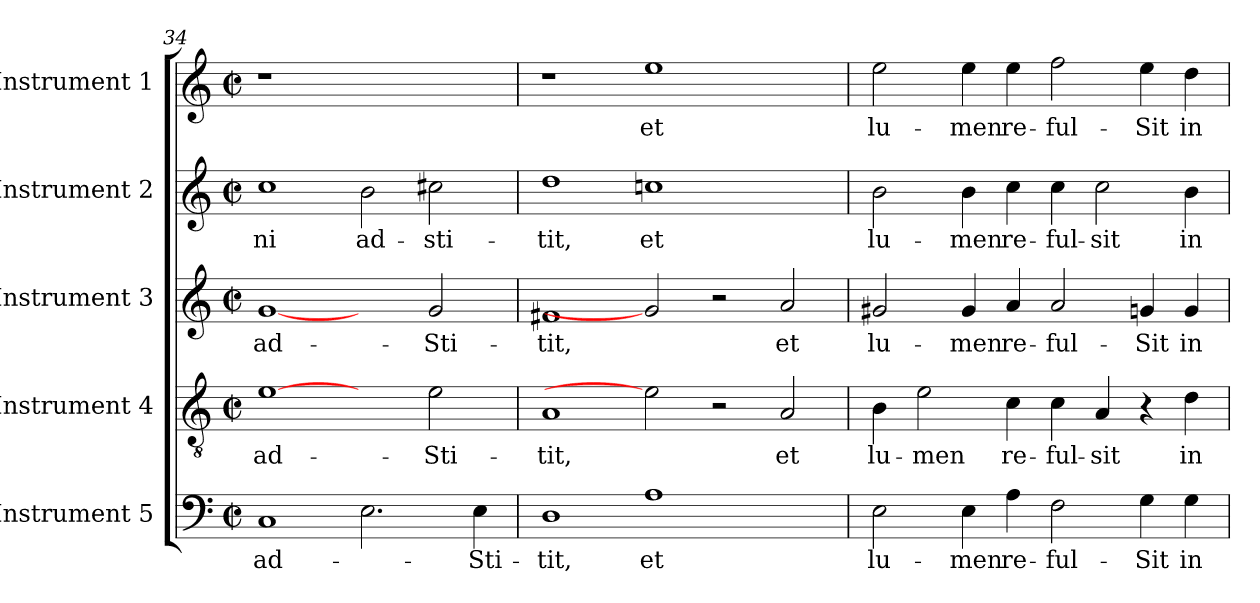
**kern	**text	**kern	**text	**kern	**text	**kern	**text	**kern	**text
*part5	*part5	*part4	*part4	*part3	*part3	*part2	*part2	*part1	*part1
*staff5	*staff5	*staff4	*staff4	*staff3	*staff3	*staff2	*staff2	*staff1	*staff1
*I"Instrument 5	*	*I"Instrument 4	*	*I"Instrument 3	*	*I"Instrument 2	*	*I"Instrument 1	*
!!LO:PB:g=z
*clefF4	*	*clefGv2	*	*clefG2	*	*clefG2	*	*clefG2	*
*M2/2	*	*M2/2	*	*M2/2	*	*M2/2	*	*M2/2	*
*met(c|)	*	*met(c|)	*	*met(c|)	*	*met(c|)	*	*met(c|)	*
=34	=34	=34	=34	=34	=34	=34	=34	=34	=34
!	!LO:LY:b:cj	!	!LO:LY:b:cj	!	!LO:LY:b:cj	!	!LO:LY:b:cj	!	!
1C	ad-	[1e	ad-	[1g	ad-	1cc	-ni	1r	.
!	!	!	!	!	!	!	!LO:LY:b	!	!
2.E\	.	2ryy	.	2ryy	.	2b\	ad-	1ryy	.
!	!	!	!LO:LY:b:cj	!	!LO:LY:b	!	!LO:LY:b:rj	!	!
.	.	2e\	-Sti-	2g/	-Sti-	2cc#X\	-sti-	.	.
!	!LO:LY:b:cj	!	!	!	!	!	!	!	!
4E\	-Sti-	.	.	.	.	.	.	.	.
=35	=35	=35	=35	=35	=35	=35	=35	=35	=35
!	!LO:LY:b:cj	!	!LO:LY:b:cj	!	!LO:LY:b:cj	!	!LO:LY:b:cj	!	!
1D	-tit,	1A	-tit,	1f#X	-tit,	1dd	-tit,	1r	.
!	!LO:LY:b:cj	!	!	!	!	!	!LO:LY:b:cj	!	!LO:LY:b:cj
1A	et	2e]	.	2g]	.	1ccn	et	1ee	et
.	.	2r	.	2r	.	.	.	.	.
!	!	!	!LO:LY:b:cj	!	!LO:LY:b:cj	!	!	!	!
2ryy	.	2A/	et	2a/	et	2ryy	.	2ryy	.
=36	=36	=36	=36	=36	=36	=36	=36	=36	=36
!	!LO:LY:b:cj	!	!LO:LY:b	!	!LO:LY:b:cj	!	!LO:LY:b:cj	!	!LO:LY:b:cj
2E\	lu-	4B\	lu-	2g#X/	lu-	2b\	lu-	2ee\	lu-
!	!	!	!LO:LY:b:cj	!	!	!	!	!	!
.	.	2e\	-men	.	.	.	.	.	.
!	!LO:LY:b:cj	!	!	!	!LO:LY:b:cj	!	!LO:LY:b:cj	!	!LO:LY:b:cj
4E\	-men	.	.	4g#/	-men	4b\	-men	4ee\	-men
!	!LO:LY:b	!	!LO:LY:b	!	!LO:LY:b	!	!LO:LY:b	!	!LO:LY:b
4A\	re-	4c\	re-	4a/	re-	4cc\	re-	4ee\	re-
!	!LO:LY:b:rj	!	!LO:LY:b:cj	!	!LO:LY:b:rj	!	!LO:LY:b:cj	!	!LO:LY:b:rj
2F\	-ful-	4c\	-ful-	2a/	-ful-	4cc\	-ful-	2ff\	-ful-
!	!	!	!LO:LY:b:rj	!	!	!	!LO:LY:b:rj	!	!
.	.	4A/	-sit	.	.	2cc\	-sit	.	.
!	!LO:LY:b:cj	!	!	!	!LO:LY:b:cj	!	!	!	!LO:LY:b:cj
4G\	-Sit	4r	.	4gn/	-Sit	.	.	4ee\	-Sit
!	!LO:LY:b:cj	!	!LO:LY:b:cj	!	!LO:LY:b:cj	!	!LO:LY:b:cj	!	!LO:LY:b:cj
4G\	in	4d\	in	4g/	in	4b\	in	4dd\	in
=	=	=	=	=	=	=	=	=	=
*-	*-	*-	*-	*-	*-	*-	*-	*-	*-
